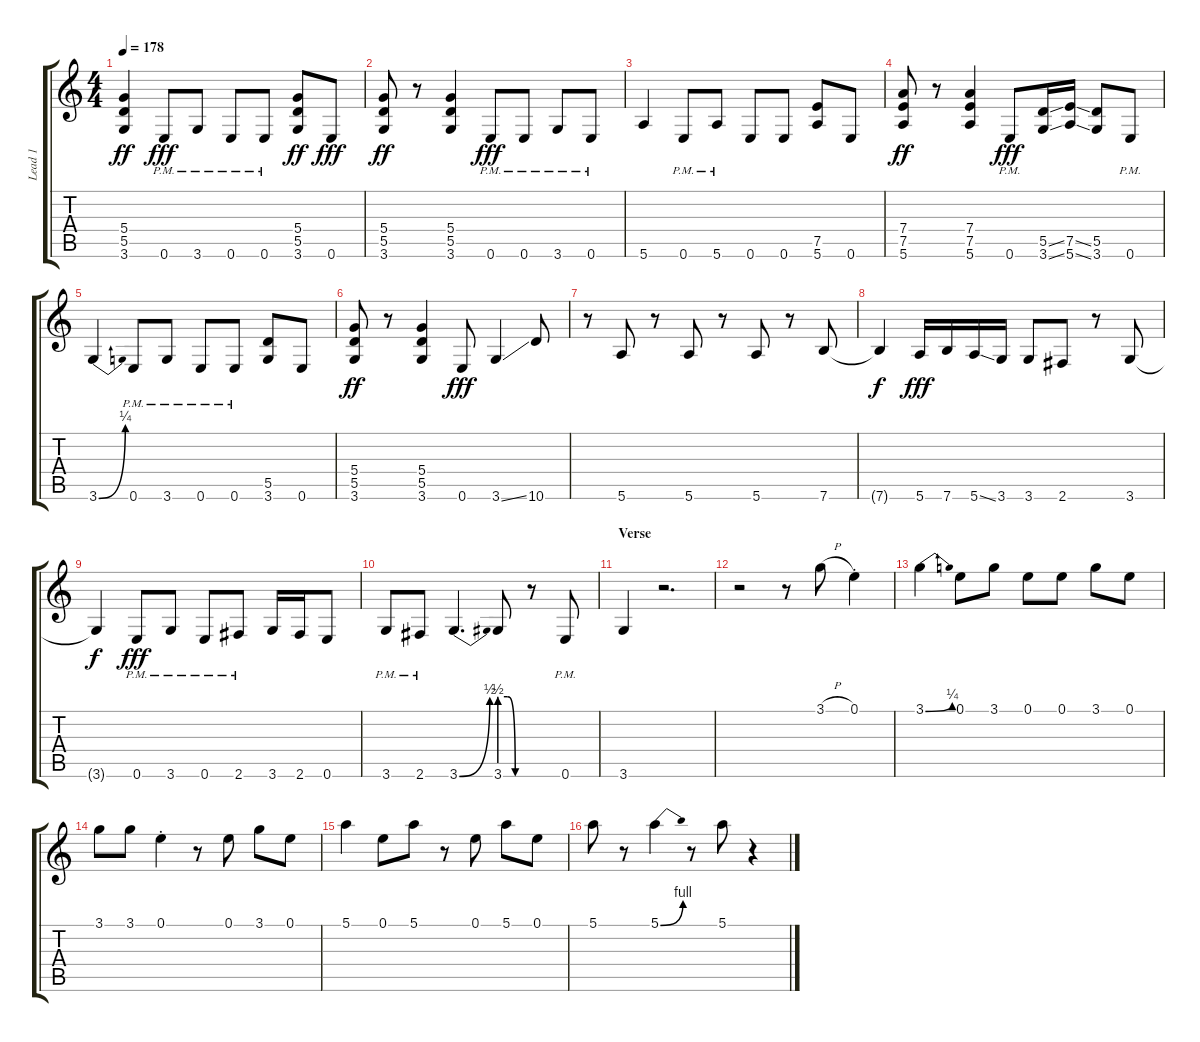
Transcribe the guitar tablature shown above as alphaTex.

\track ("Lead 1" "Lead 1") {instrument distortionguitar}
\staff {score tabs}
\tuning (E4 B3 G3 D3 A2 E2) {hide}
\ts (4 4)
\tempo 178
\clef g2
\ks c
(5.4 5.5 3.6).4{dy ff volume 12} 0.6{pm}.8{dy fff volume 16} 3.6{pm}.8 0.6{pm}.8 0.6{pm}.8 (5.4 5.5 3.6).8{dy ff volume 12} 0.6.8{dy fff volume 16} |
(5.4 5.5 3.6).8{dy ff volume 12} r.8 (5.4 5.5 3.6).4 0.6{pm}.8{dy fff volume 16} 0.6{pm}.8 3.6{pm}.8 0.6{pm}.8 |
5.6.4 0.6{pm}.8 5.6{pm}.8 0.6.8 0.6.8 (7.5 5.6).8 0.6.8 |
(7.4 7.5 5.6).8{dy ff volume 12} r.8 (7.4 7.5 5.6).4 0.6{pm}.8{dy fff volume 16} (5.5{ss} 3.6{ss}).16 (7.5{ss} 5.6{ss}).16 (5.5 3.6).8 0.6{pm}.8 |
3.6{be (bend 0 0 60 1)}.4 0.6{pm}.8 3.6{pm}.8 0.6{pm}.8 0.6{pm}.8 (5.5 3.6).8 0.6.8 |
(5.4 5.5 3.6).8{dy ff volume 12} r.8 (5.4 5.5 3.6).4 0.6.8{dy fff volume 16} 3.6{ss}.4 10.6.8 |
r.8 5.6.8 r.8 5.6.8 r.8 5.6.8 r.8 7.6.8 |
7.6{t}.4{dy f} 5.6.16{dy fff} 7.6.16 5.6{ss}.16 3.6.16 3.6.8 2.6.8 r.8 3.6.8 |
3.6{t}.4{dy f} 0.6{pm}.8{dy fff} 3.6{pm}.8 0.6{pm}.8 2.6{pm}.8 3.6.16 2.6.16 0.6.8 |
3.6{pm}.8 2.6{pm}.8 3.6{be (bend 0 0 60 2)}.4{d} 3.6{be (custom 0 2 20 2 40 0 60 0)}.8 r.8 0.6{pm}.8 |
\section ("" "Verse")
3.6.4 r.2{d} |
r.2 r.8 3.1{h}.8{volume 12} 0.1{st}.4 |
3.1{be (bend 0 0 60 1)}.4 0.1.8 3.1.8 0.1.8 0.1.8 3.1.8 0.1.8 |
3.1.8 3.1.8 0.1{st}.4 r.8 0.1.8 3.1.8 0.1.8 |
5.1.4 0.1.8 5.1.8 r.8 0.1.8 5.1.8 0.1.8 |
5.1.8 r.8 5.1{be (bend 0 0 60 4)}.4 r.8 5.1.8 r.4
